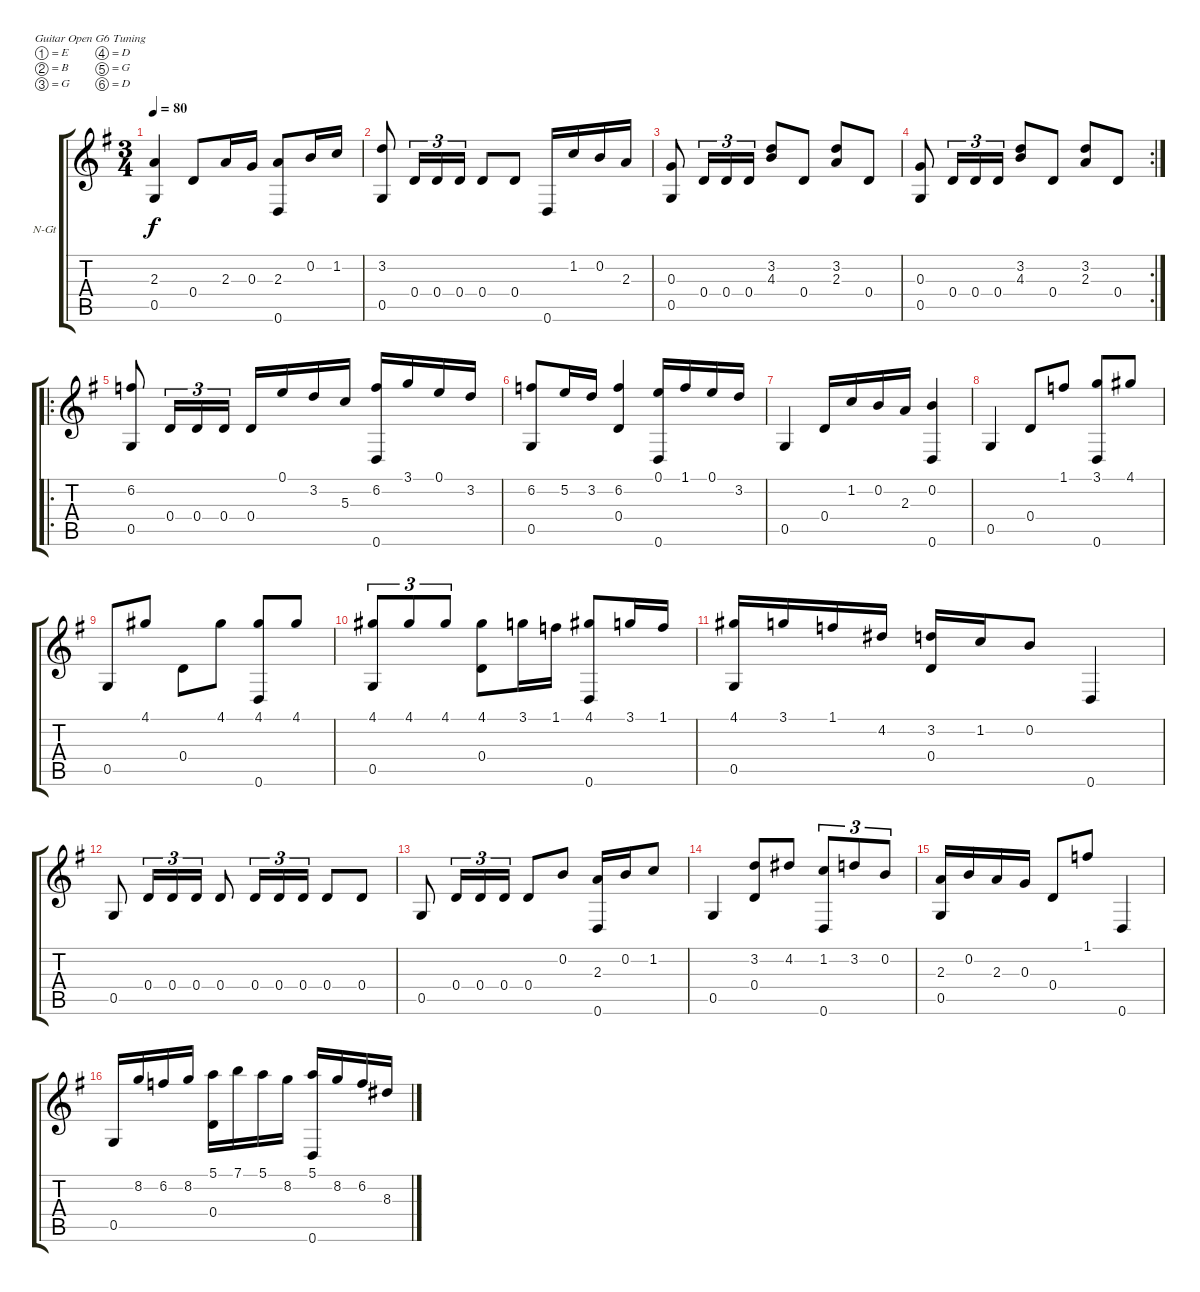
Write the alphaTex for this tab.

\bracketExtendMode groupsimilarinstruments
\firstSystemTrackNameOrientation horizontal
\otherSystemsTrackNameOrientation horizontal
\track ("" "N-Gt") {instrument acousticguitarnylon}
\staff {score tabs}
\tuning (E4 B3 G3 D3 G2 D2)
\ts (3 4)
\tempo 80
\clef g2
\ks g
(2.3 0.5).4{dy f} 0.4.8 2.3.16 0.3.16 (2.3 0.6).8 0.2.16 1.2.16 |
(3.2 0.5).8 0.4.16{tu (3 2)} 0.4.16{tu (3 2)} 0.4.16{tu (3 2)} 0.4.8 0.4.8 0.6.16 1.2.16 0.2.16 2.3.16 |
(0.3 0.5).8 0.4.16{tu (3 2)} 0.4.16{tu (3 2)} 0.4.16{tu (3 2)} (3.2 4.3).8 0.4.8 (3.2 2.3).8 0.4.8 |
\rc 2
(0.3 0.5).8 0.4.16{tu (3 2)} 0.4.16{tu (3 2)} 0.4.16{tu (3 2)} (3.2 4.3).8 0.4.8 (3.2 2.3).8 0.4.8 |
\ro
(6.2 0.5).8 0.4.16{tu (3 2)} 0.4.16{tu (3 2)} 0.4.16{tu (3 2)} 0.4.16 0.1.16 3.2.16 5.3.16 (6.2 0.6).16 3.1.16 0.1.16 3.2.16 |
(6.2 0.5).8 5.2.16 3.2.16 (6.2 0.4).4 (0.1 0.6).16 1.1.16 0.1.16 3.2.16 |
0.5.4 0.4.16 1.2.16 0.2.16 2.3.16 (0.2 0.6).4 |
0.5.4 0.4.8 1.1.8 (3.1 0.6).8 4.1.8 |
0.5.8 4.1.8 0.4.8 4.1.8 (4.1 0.6).8 4.1.8 |
(4.1 0.5).8{tu (3 2)} 4.1.8{tu (3 2)} 4.1.8{tu (3 2)} (4.1 0.4).8 3.1.16 1.1.16 (4.1 0.6).8 3.1.16 1.1.16 |
(4.1 0.5).16 3.1.16 1.1.16 4.2.16 (3.2 0.4).16 1.2.16 0.2.8 0.6.4 |
0.5.8 0.4.16{tu (3 2)} 0.4.16{tu (3 2)} 0.4.16{tu (3 2)} 0.4.8 0.4.16{tu (3 2)} 0.4.16{tu (3 2)} 0.4.16{tu (3 2)} 0.4.8 0.4.8 |
0.5.8 0.4.16{tu (3 2)} 0.4.16{tu (3 2)} 0.4.16{tu (3 2)} 0.4.8 0.2.8 (2.3 0.6).16 0.2.16 1.2.8 |
0.5.4 (3.2 0.4).8 4.2.8 (1.2 0.6).8{tu (3 2)} 3.2.8{tu (3 2)} 0.2.8{tu (3 2)} |
(2.3 0.5).16 0.2.16 2.3.16 0.3.16 0.4.8 1.1.8 0.6.4 |
0.5.16 8.2.16 6.2.16 8.2.16 (5.1 0.4).16 7.1.16 5.1.16 8.2.16 (5.1 0.6).16 8.2.16 6.2.16 8.3.16
